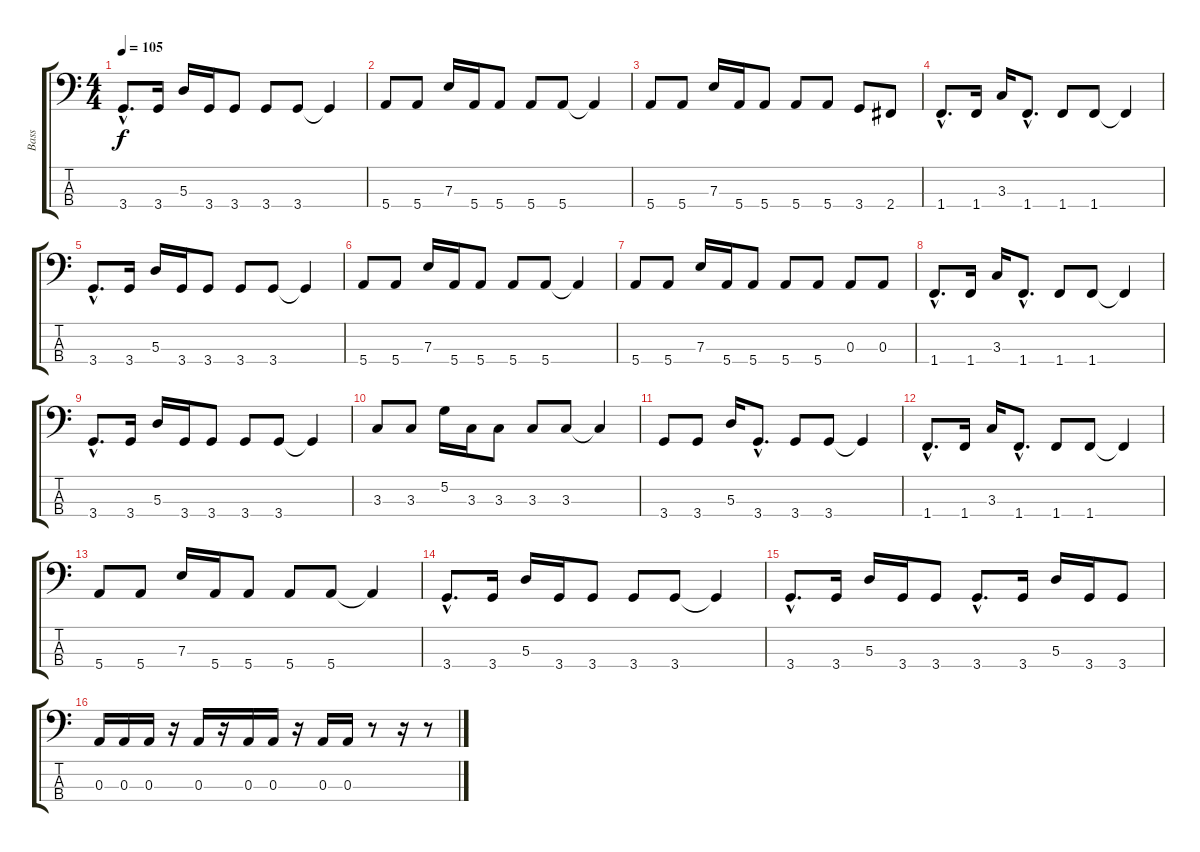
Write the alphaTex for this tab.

\track ("Bass" "Bass") {instrument electricbassfinger}
\staff {score tabs}
\tuning (G2 D2 A1 E1) {hide}
\ts (4 4)
\tempo 105
\clef f4
\ks c
3.4{hac}.8{d dy f} 3.4.16 5.3.16 3.4.16 3.4.8 3.4.8 3.4.8 3.4{t}.4 |
5.4.8 5.4.8 7.3.16 5.4.16 5.4.8 5.4.8 5.4.8 5.4{t}.4 |
5.4.8 5.4.8 7.3.16 5.4.16 5.4.8 5.4.8 5.4.8 3.4.8 2.4.8 |
1.4{hac}.8{d} 1.4.16 3.3.16 1.4{hac}.8{d} 1.4.8 1.4.8 1.4{t}.4 |
3.4{hac}.8{d} 3.4.16 5.3.16 3.4.16 3.4.8 3.4.8 3.4.8 3.4{t}.4 |
5.4.8 5.4.8 7.3.16 5.4.16 5.4.8 5.4.8 5.4.8 5.4{t}.4 |
5.4.8 5.4.8 7.3.16 5.4.16 5.4.8 5.4.8 5.4.8 0.3.8 0.3.8 |
1.4{hac}.8{d} 1.4.16 3.3.16 1.4{hac}.8{d} 1.4.8 1.4.8 1.4{t}.4 |
3.4{hac}.8{d} 3.4.16 5.3.16 3.4.16 3.4.8 3.4.8 3.4.8 3.4{t}.4 |
3.3.8 3.3.8 5.2.16 3.3.16 3.3.8 3.3.8 3.3.8 3.3{t}.4 |
3.4.8 3.4.8 5.3.16 3.4{hac}.8{d} 3.4.8 3.4.8 3.4{t}.4 |
1.4{hac}.8{d} 1.4.16 3.3.16 1.4{hac}.8{d} 1.4.8 1.4.8 1.4{t}.4 |
5.4.8 5.4.8 7.3.16 5.4.16 5.4.8 5.4.8 5.4.8 5.4{t}.4 |
3.4{hac}.8{d} 3.4.16 5.3.16 3.4.16 3.4.8 3.4.8 3.4.8 3.4{t}.4 |
3.4{hac}.8{d} 3.4.16 5.3.16 3.4.16 3.4.8 3.4{hac}.8{d} 3.4.16 5.3.16 3.4.16 3.4.8 |
0.3.16 0.3.16 0.3.16 r.16 0.3.16 r.16 0.3.16 0.3.16 r.16 0.3.16 0.3.16 r.8 r.16 r.8
